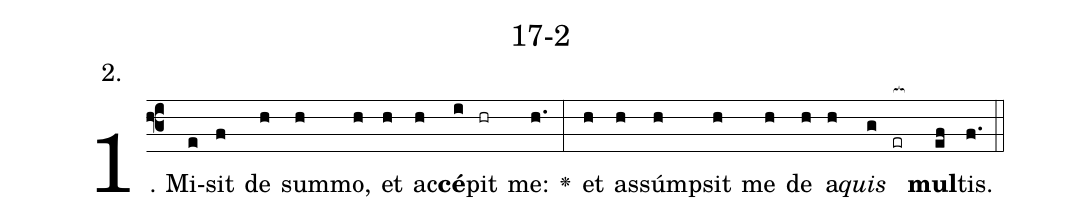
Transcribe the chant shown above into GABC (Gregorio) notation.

name: 17-2;
annotation: 2.;
%%
(f3)1. Mi(e)sit(f) de(h) sum(h)mo,(h) et(h) ac(h)<b>cé</b>(i)pit(hr) me:(h.) <v>\greheightstar</v>(:) et(h) as(h)súm(h)psit(h) me(h) de(h) a(h)<i>quis</i>(g) (er[ocb:1{]) <b>mul</b>(ef[ocb:0}])tis.(f.) (::)

%<i>Flex :</i>()  for(h)tís(h)si(f)mis, †(f. h h h  ::)

%E(h) u(h) o(h) u(g) a(ef) e.(f.) (::)
